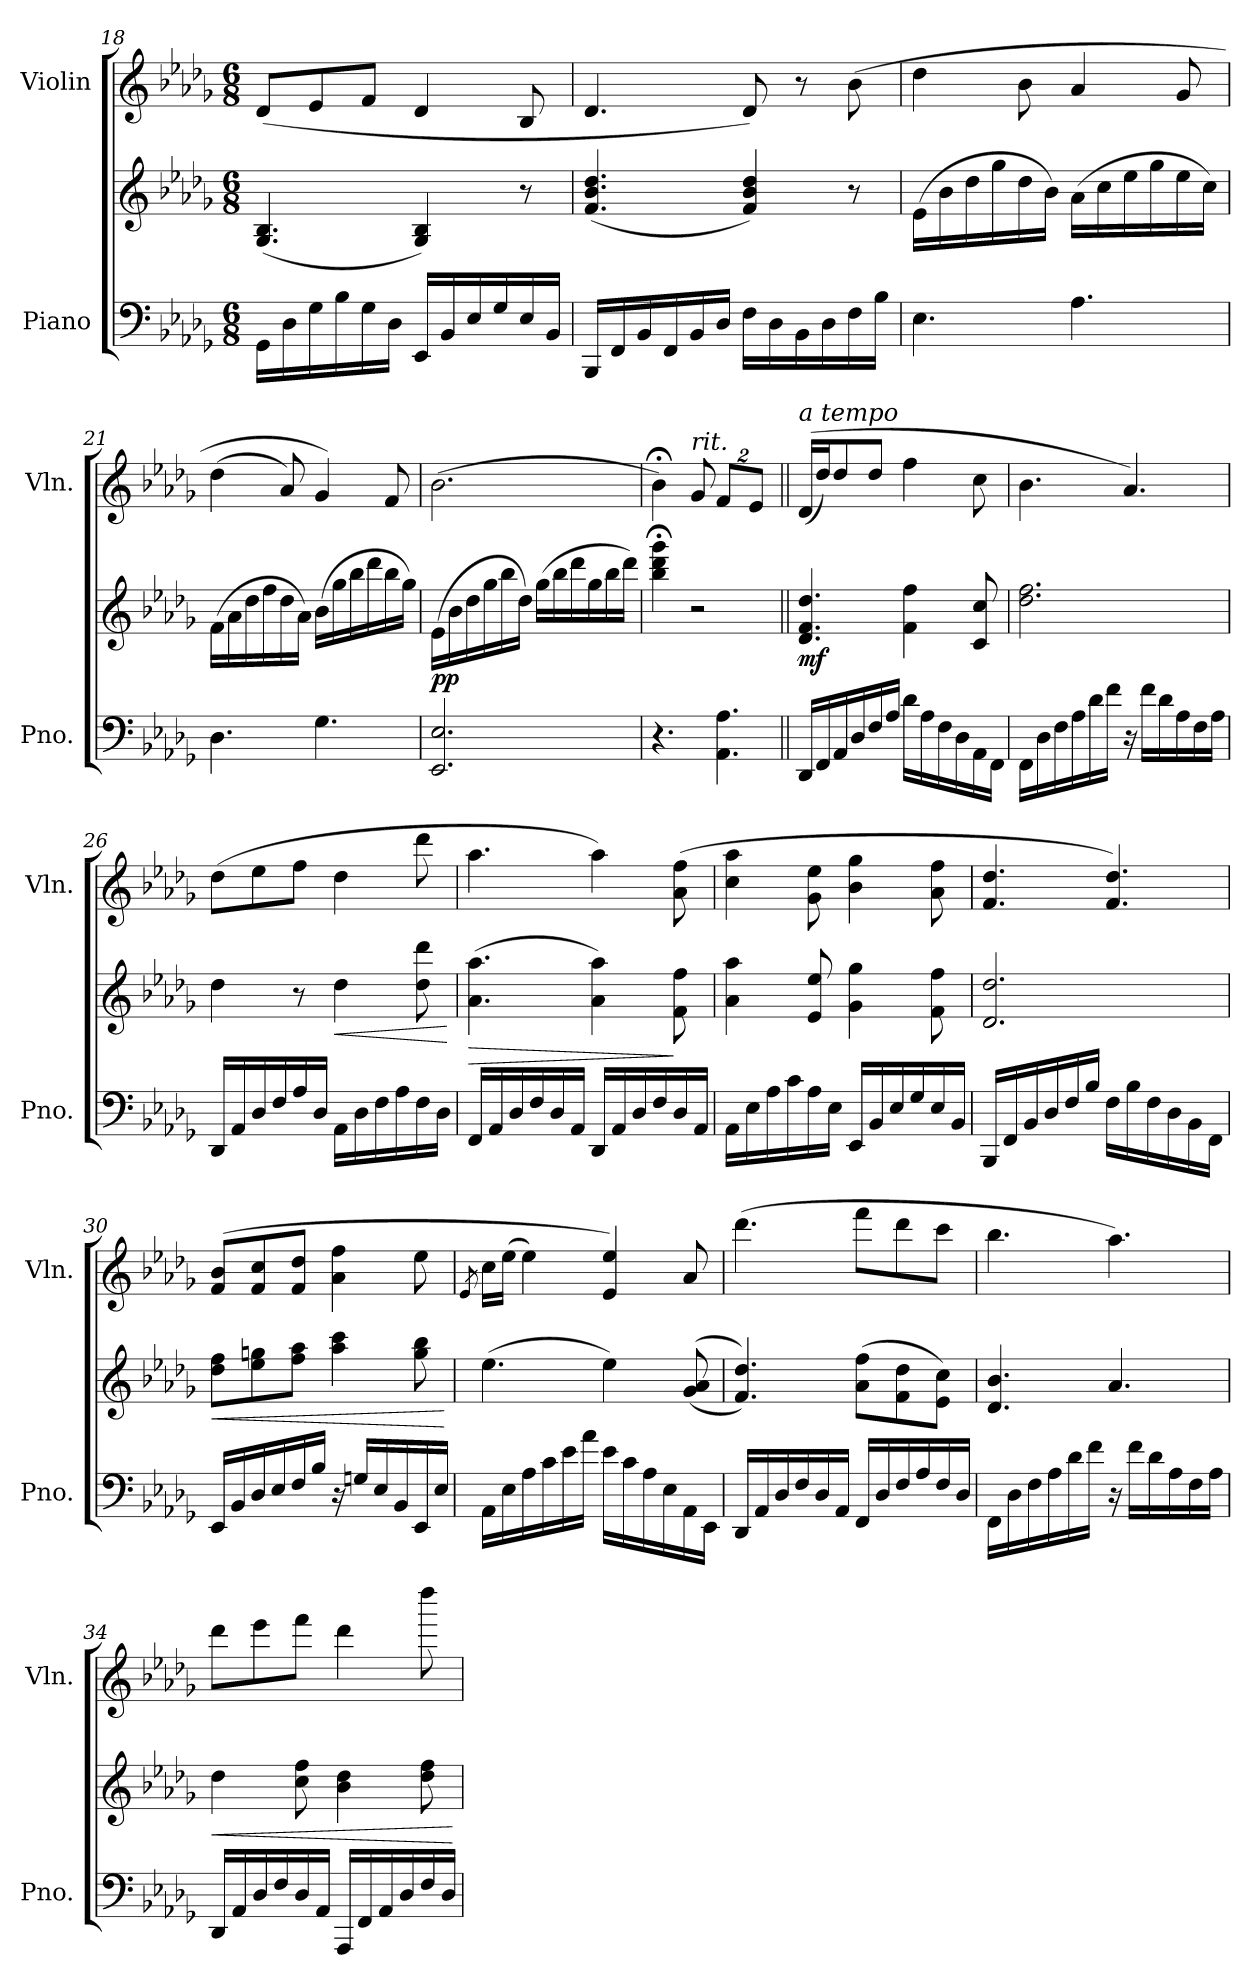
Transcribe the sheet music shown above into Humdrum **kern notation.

**kern	**kern	**dynam	**kern
*part2	*part2	*part2	*part1
*staff3	*staff2	*staff2/3	*staff1
*I"Piano	*	*	*I"Violin
*I'Pno.	*	*	*I'Vln.
*clefF4	*clefG2	*	*clefG2
*k[b-e-a-d-g-]	*k[b-e-a-d-g-]	*	*k[b-e-a-d-g-]
*M6/8	*M6/8	*	*M6/8
=18	=18	=18	=18
16GG-\LL	(4.G-/ 4.B-/	.	(8d-/L
16D-\	.	.	.
16G-\	.	.	8e-/
16B-\	.	.	.
16G-\	.	.	8f/J
16D-\JJ	.	.	.
16EE-/LL	4G-/ 4B-/)	.	4d-/
16BB-/	.	.	.
16E-/	.	.	.
16G-/	.	.	.
16E-/	8r	.	8B-/
16BB-/JJ	.	.	.
!!LO:LB:g=z
=19	=19	=19	=19
16BBB-/LL	(4.f/ 4.b-/ 4.dd-/	.	4.d-/
16FF/	.	.	.
16BB-/	.	.	.
16FF/	.	.	.
16BB-/	.	.	.
16D-/JJ	.	.	.
16F\LL	4f/ 4b-/ 4dd-/)	.	8d-/)
16D-\	.	.	.
16BB-\	.	.	8r
16D-\	.	.	.
16F\	8r	.	(8b-\
16B-\JJ	.	.	.
=20	=20	=20	=20
4.E-\	(16e-\LL	.	4dd-\
.	16b-\	.	.
.	16dd-\	.	.
.	16gg-\	.	.
.	16dd-\	.	8b-\
.	16b-\JJ)	.	.
4.A-\	(16a-\LL	.	4a-/
.	16cc\	.	.
.	16ee-\	.	.
.	16gg-\	.	.
.	16ee-\	.	8g-/
.	16cc\JJ)	.	.
=21	=21	=21	=21
4.D-\	(16f\LL	.	(4dd-\
.	16a-\	.	.
.	16dd-\	.	.
.	16ff\	.	.
.	16dd-\	.	8a-/)
.	16a-\JJ)	.	.
4.G-\	(16b-\LL	.	4g-/)
.	16gg-\	.	.
.	16bb-\	.	.
.	16ddd-\	.	.
.	16bb-\	.	8f/
.	16gg-\JJ)	.	.
!!LO:PB:g=z
=22	=22	=22	=22
!	!	!LO:DY:b	!
2.EE-/ 2.E-/	(16e-\LL	pp	(2.b-\
.	16b-\	.	.
.	16dd-\	.	.
.	16gg-\	.	.
.	16bb-\	.	.
.	16dd-\JJ)	.	.
.	(16gg-\LL	.	.
.	16bb-\	.	.
.	16ddd-\	.	.
.	16gg-\	.	.
.	16bb-\	.	.
.	16ddd-\JJ)	.	.
=23	=23	=23	=23
4.r	4bb-\;< 4ddd-\;< 4ggg-\;<	.	4b-;<\)
!	!	!	!LO:TX:a:i:t=rit.
.	2r	.	8g-/
*	*	*	*Xbrackettup
4.AA-\ 4.A-\	.	.	16%3f/L
.	.	.	16%3e-/J
=24||	=24||	=24||	=24||
!	!	!	!LO:TX:a:i:t=a tempo
!	!	!LO:DY:b	!
16DD-/LL	4.d-/ 4.f/ 4.dd-/	mf	((16d-/LL
16FF/	.	.	16dd-/J)
16AA-/	.	.	8dd-/
16D-/	.	.	.
16F/	.	.	8dd-/J
16A-/JJ	.	.	.
16d-\LL	4f\ 4ff\	.	4ff\
16A-\	.	.	.
16F\	.	.	.
16D-\	.	.	.
16AA-\	8c/ 8cc/	.	8cc\
16FF\JJ	.	.	.
!!LO:LB:g=z
=25	=25	=25	=25
16FF\LL	2.dd-\ 2.ff\	.	4.b-\
16D-\	.	.	.
16F\	.	.	.
16A-\	.	.	.
16d-\	.	.	.
16f\JJ	.	.	.
16r	.	.	4.a-/)
16f\LL	.	.	.
16d-\	.	.	.
16A-\	.	.	.
16F\	.	.	.
16A-\JJ	.	.	.
=26	=26	=26	=26
16DD-/LL	4dd-\	.	(8dd-\L
16AA-/	.	.	.
16D-/	.	.	8ee-\
16F/	.	.	.
16A-/	8r	.	8ff\J
16D-/JJ	.	.	.
!	!	!LO:HP:b	!
16AA-\LL	4dd-\	<	4dd-\
16D-\	.	.	.
16F\	.	.	.
16A-\	.	.	.
16F\	8dd-\ 8ddd-\	.	8ddd-\
16D-\JJ	.	.	.
.	.	[	.
=27	=27	=27	=27
!	!	!LO:HP:b	!
16FF/LL	(4.a-\ 4.aa-\	>	4.aa-\
16AA-/	.	.	.
16D-/	.	.	.
16F/	.	.	.
16D-/	.	.	.
16AA-/JJ	.	.	.
16DD-/LL	4a-\ 4aa-\)	.	4aa-\)
16AA-/	.	.	.
16D-/	.	.	.
16F/	.	.	.
16D-/	8f\ 8ff\	]	(8a-\ 8ff\
16AA-/JJ	.	.	.
!!LO:LB:g=z
=28	=28	=28	=28
16AA-\LL	4a-\ 4aa-\	.	4cc\ 4aa-\
16E-\	.	.	.
16A-\	.	.	.
16c\	.	.	.
16A-\	8e-/ 8ee-/	.	8g-\ 8ee-\
16E-\JJ	.	.	.
16EE-/LL	4g-\ 4gg-\	.	4b-\ 4gg-\
16BB-/	.	.	.
16E-/	.	.	.
16G-/	.	.	.
16E-/	8f\ 8ff\	.	8a-\ 8ff\
16BB-/JJ	.	.	.
=29	=29	=29	=29
16BBB-/LL	2.d-/ 2.dd-/	.	4.f/ 4.dd-/
16FF/	.	.	.
16BB-/	.	.	.
16D-/	.	.	.
16F/	.	.	.
16B-/JJ	.	.	.
16F\LL	.	.	4.f/ 4.dd-/)
16B-\	.	.	.
16F\	.	.	.
16D-\	.	.	.
16BB-\	.	.	.
16FF\JJ	.	.	.
!!LO:PB:g=z
=30	=30	=30	=30
!	!	!LO:HP:b	!
16EE-/LL	8dd-\ 8ff\L	<	(8f/ 8b-/L
16BB-/	.	.	.
16D-/	8ee-\ 8ggn\	.	8f/ 8cc/
16E-/	.	.	.
16F/	8ff\ 8aa-\J	.	8f/ 8dd-/J
16B-/JJ	.	.	.
16r	4aa-\ 4ccc\	.	4a-\ 4ff\
16Gn/LL	.	.	.
16E-/	.	.	.
16BB-/	.	.	.
16EE-/	8gg\ 8bb-\	.	8ee-\
16E-/JJ	.	.	.
.	.	[	.
=31	=31	=31	=31
.	.	.	8qe-/
16AA-\LL	(4.ee-\	.	16cc\LL
16E-\	.	.	(16ee-\JJ
16A-\	.	.	4ee-\)
16c\	.	.	.
16e-\	.	.	.
16a-\JJ	.	.	.
16e-\LL	4ee-\)	.	4e-/ 4ee-/)
16c\	.	.	.
16A-\	.	.	.
16E-\	.	.	.
16AA-\	((>8g-/ 8a-/	.	8a-/
16EE-\JJ	.	.	.
=32	=32	=32	=32
16DD-/LL	4.f/ 4.dd-/))	.	(4.ddd-\
16AA-/	.	.	.
16D-/	.	.	.
16F/	.	.	.
16D-/	.	.	.
16AA-/JJ	.	.	.
16FF/LL	(8a-\ 8ff\L	.	8fff\L
16D-/	.	.	.
16F/	8f\ 8dd-\	.	8ddd-\
16A-/	.	.	.
16F/	8e-\ 8cc\J)	.	8ccc\J
16D-/JJ	.	.	.
!!LO:LB:g=z
=33	=33	=33	=33
16FF\LL	4.d-/ 4.b-/	.	4.bb-\
16D-\	.	.	.
16F\	.	.	.
16A-\	.	.	.
16d-\	.	.	.
16f\JJ	.	.	.
16r	4.a-/	.	4.aa-\)
16f\LL	.	.	.
16d-\	.	.	.
16A-\	.	.	.
16F\	.	.	.
16A-\JJ	.	.	.
=34	=34	=34	=34
!	!	!LO:HP:b	!
16DD-/LL	4dd-\	<	8ddd-\L
16AA-/	.	.	.
16D-/	.	.	8eee-\
16F/	.	.	.
16D-/	8cc\ 8ff\	.	8fff\J
16AA-/JJ	.	.	.
16AAA-/LL	4b-\ 4dd-\	.	4ddd-\
16FF/	.	.	.
16AA-/	.	.	.
16D-/	.	.	.
16F/	8dd-\ 8ff\	.	8dddd-\
16D-/JJ	.	.	.
.	.	[	.
=	=	=	=
*-	*-	*-	*-
